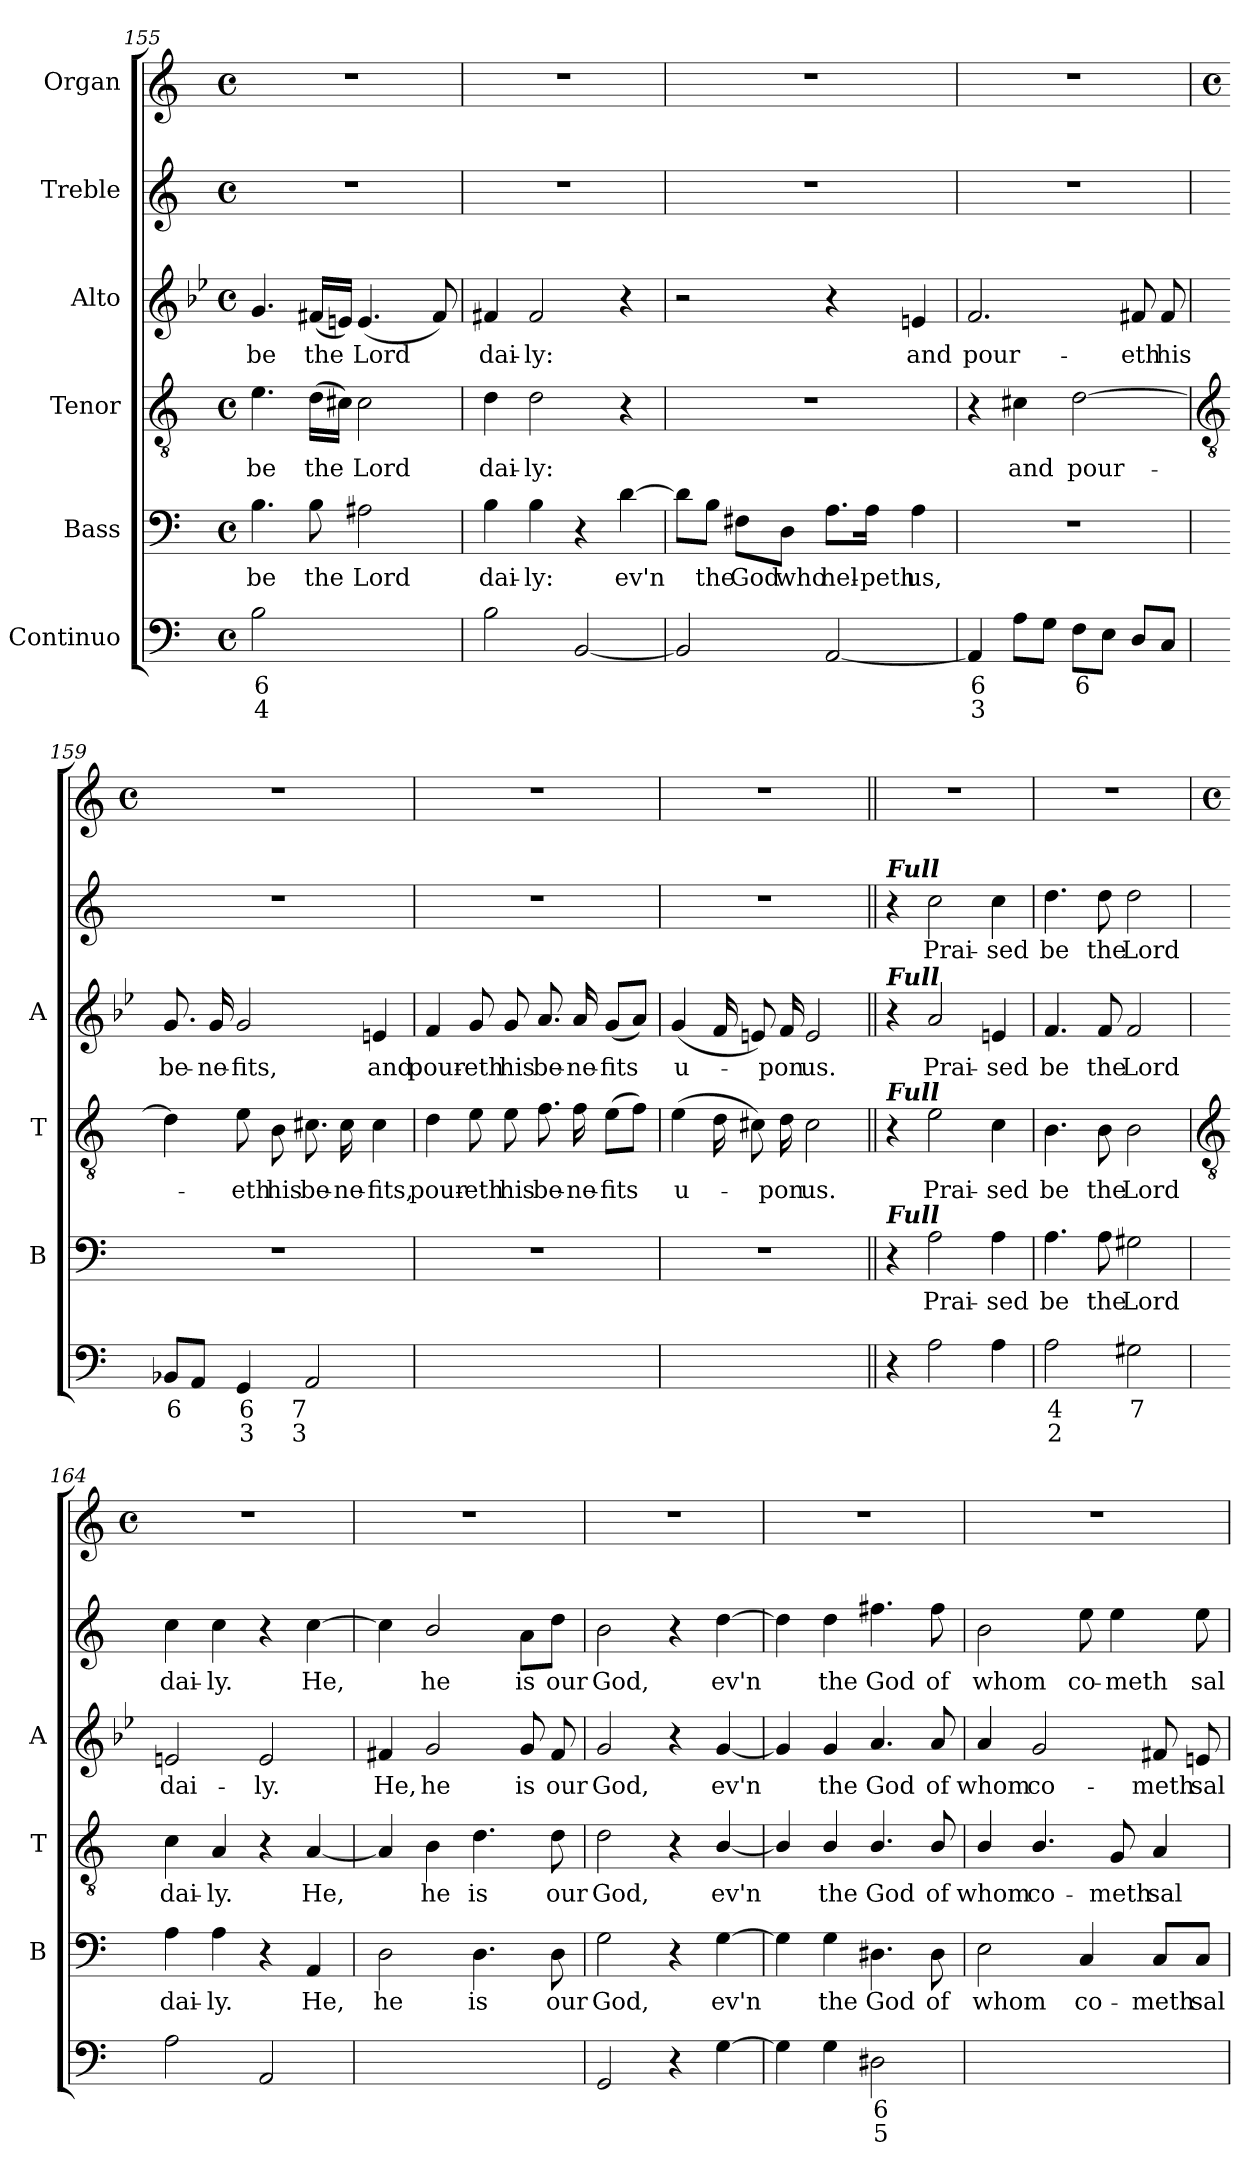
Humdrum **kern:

**kern	**text	**text	**kern	**text	**kern	**text	**kern	**text	**kern	**text	**kern
*part6	*part6	*part6	*part5	*part5	*part4	*part4	*part3	*part3	*part2	*part2	*part1
*staff6	*staff6	*staff6	*staff5	*staff5	*staff4	*staff4	*staff3	*staff3	*staff2	*staff2	*staff1
*I"Continuo	*	*	*I"Bass	*	*I"Tenor	*	*I"Alto	*	*I"Treble	*	*I"Organ
*	*	*	*I'B	*	*I'T	*	*I'A	*	*	*	*
*clefF4	*	*	*clefF4	*	*clefGv2	*	*clefG2	*	*clefG2	*	*clefG2
*k[]	*	*	*k[]	*	*k[]	*	*k[b-e-]	*	*k[]	*	*k[]
*C:	*	*	*C:	*	*C:	*	*B-:	*	*C:	*	*C:
*M4/4	*	*	*M4/4	*	*M4/4	*	*M4/4	*	*M4/4	*	*M4/4
*met(c)	*	*	*met(c)	*	*met(c)	*	*met(c)	*	*met(c)	*	*met(c)
=155	=155	=155	=155	=155	=155	=155	=155	=155	=155	=155	=155
!	!LO:LY:b	!LO:LY:b	!	!LO:LY:b	!	!LO:LY:b	!	!LO:LY:b	!	!	!
2B	6	4	4.B	be	4.e	be	4.g	be	1r	.	1r
!	!	!	!	!LO:LY:b	!	!LO:LY:b	!	!LO:LY:b	!	!	!
.	.	.	8B	the	(>16dLL	the	(<16f#XLL	the	.	.	.
.	.	.	.	.	16c#XJJ)	.	16enJJ)	.	.	.	.
!	!LO:LY:b	!	!	!LO:LY:b	!	!LO:LY:b	!	!LO:LY:b	!	!	!
[4A#Xyy	5	.	2A#X	Lord	2c#	Lord	(<4.e	Lord	.	.	.
!	!LO:LY:b	!	!	!	!	!	!	!	!	!	!
4A#yy]	6	.	.	.	.	.	.	.	.	.	.
.	.	.	.	.	.	.	8f#)	.	.	.	.
=156	=156	=156	=156	=156	=156	=156	=156	=156	=156	=156	=156
!	!	!	!	!LO:LY:b	!	!LO:LY:b	!	!LO:LY:b	!	!	!
2B	.	.	4B	dai-	4d	dai-	4f#X	dai-	1r	.	1r
!	!	!	!	!LO:LY:b	!	!LO:LY:b	!	!LO:LY:b	!	!	!
.	.	.	4B	-ly:	2d	-ly:	2f#	-ly:	.	.	.
[2BB	.	.	4r	.	.	.	.	.	.	.	.
!	!	!	!	!LO:LY:b	!	!	!	!	!	!	!
.	.	.	[4d	ev'n	4r	.	4r	.	.	.	.
=157	=157	=157	=157	=157	=157	=157	=157	=157	=157	=157	=157
2BB]	.	.	8d\L]	.	1r	.	2r	.	1r	.	1r
!	!	!	!	!LO:LY:b	!	!	!	!	!	!	!
.	.	.	8B\J	the	.	.	.	.	.	.	.
!	!	!	!	!LO:LY:b	!	!	!	!	!	!	!
.	.	.	8F#X\L	God	.	.	.	.	.	.	.
!	!	!	!	!LO:LY:b	!	!	!	!	!	!	!
.	.	.	8D\J	who	.	.	.	.	.	.	.
!	!	!	!	!LO:LY:b	!	!	!	!	!	!	!
[2AA	.	.	8.A\L	hel-	.	.	4r	.	.	.	.
!	!	!	!	!LO:LY:b	!	!	!	!	!	!	!
.	.	.	16A\Jk	-peth	.	.	.	.	.	.	.
!	!	!	!	!LO:LY:b	!	!	!	!LO:LY:b	!	!	!
.	.	.	4A	us,	.	.	4en	and	.	.	.
=158	=158	=158	=158	=158	=158	=158	=158	=158	=158	=158	=158
!	!LO:LY:b	!LO:LY:b	!	!	!	!	!	!LO:LY:b	!	!	!
4AA]	6	3	1r	.	4r	.	2.f	pour-	1r	.	1r
!	!	!	!	!	!	!LO:LY:b	!	!	!	!	!
8AL	.	.	.	.	4c#X	and	.	.	.	.	.
8GJ	.	.	.	.	.	.	.	.	.	.	.
!	!LO:LY:b	!	!	!	!	!LO:LY:b	!	!	!	!	!
8FL	6	.	.	.	[2d	pour-	.	.	.	.	.
8EJ	.	.	.	.	.	.	.	.	.	.	.
!	!	!	!	!	!	!	!	!LO:LY:b	!	!	!
8DL	.	.	.	.	.	.	8f#X	-eth	.	.	.
!	!	!	!	!	!	!	!	!LO:LY:b	!	!	!
8CJ	.	.	.	.	.	.	8f#	his	.	.	.
!!LO:LB:g=z
=159	=159	=159	=159	=159	=159	=159	=159	=159	=159	=159	=159
*	*	*	*	*	*clefGv2	*	*	*	*	*	*
*	*	*	*	*	*	*	*	*	*	*	*M4/4
*	*	*	*	*	*	*	*	*	*	*	*met(c)
!	!LO:LY:b	!	!	!	!	!	!	!LO:LY:b	!	!	!
8BB-XL	6	.	1r	.	4d]	.	8.g	be-	1r	.	1r
8AAJ	.	.	.	.	.	.	.	.	.	.	.
!	!	!	!	!	!	!	!	!LO:LY:b	!	!	!
.	.	.	.	.	.	.	16g	-ne-	.	.	.
!	!LO:LY:b	!LO:LY:b	!	!	!	!LO:LY:b	!	!LO:LY:b	!	!	!
4GG	6	3	.	.	8e	eth	2g	-fits,	.	.	.
!	!	!	!	!	!	!LO:LY:b	!	!	!	!	!
.	.	.	.	.	8B	his	.	.	.	.	.
!	!LO:LY:b	!LO:LY:b	!	!	!	!LO:LY:b	!	!	!	!	!
2AA	7	3	.	.	8.c#X	be-	.	.	.	.	.
!	!	!	!	!	!	!LO:LY:b	!	!	!	!	!
.	.	.	.	.	16c#	-ne-	.	.	.	.	.
!	!	!	!	!	!	!LO:LY:b	!	!LO:LY:b	!	!	!
.	.	.	.	.	4c#	-fits,	4en	and	.	.	.
=160	=160	=160	=160	=160	=160	=160	=160	=160	=160	=160	=160
!	!LO:LY:b	!LO:LY:b	!	!	!	!LO:LY:b	!	!LO:LY:b	!	!	!
(>[4AA\yy	6	4	1r	.	4d	pour-	4f	pour-	1r	.	1r
!	!LO:LY:b	!LO:LY:b	!	!	!	!LO:LY:b	!	!LO:LY:b	!	!	!
4AA\yy_	7	5	.	.	8e	-eth	8g	-eth	.	.	.
!	!	!	!	!	!	!LO:LY:b	!	!LO:LY:b	!	!	!
.	.	.	.	.	8e	his	8g	his	.	.	.
!	!LO:LY:b	!LO:LY:b	!	!	!	!LO:LY:b	!	!LO:LY:b	!	!	!
4AA\yy_	8	6	.	.	8.f	be-	8.a	be-	.	.	.
!	!	!	!	!	!	!LO:LY:b	!	!LO:LY:b	!	!	!
.	.	.	.	.	16f	-ne-	16a	-ne-	.	.	.
!	!LO:LY:b	!LO:LY:b	!	!	!	!LO:LY:b	!	!LO:LY:b	!	!	!
4AA\yy_	7	5	.	.	(>8eL	-fits	(<8gL	-fits	.	.	.
.	.	.	.	.	8fJ)	.	8aJ)	.	.	.	.
=161	=161	=161	=161	=161	=161	=161	=161	=161	=161	=161	=161
!	!LO:LY:b	!LO:LY:b	!	!	!	!LO:LY:b	!	!LO:LY:b	!	!	!
4AA\yy_)	7	5	1r	.	(>4e	u-	(<4g	u-	1r	.	1r
!	!LO:LY:b	!LO:LY:b	!	!	!	!	!	!	!	!	!
4AA\yy_	6	4	.	.	16dLL	.	16fLL	.	.	.	.
.	.	.	.	.	8c#XJ)	.	8enJ)	.	.	.	.
!	!	!	!	!	!	!LO:LY:b	!	!LO:LY:b	!	!	!
.	.	.	.	.	16d	pon	16f	pon	.	.	.
!	!LO:LY:b	!LO:LY:b	!	!	!	!LO:LY:b	!	!LO:LY:b	!	!	!
2AA\yy]	5	3	.	.	2c#	us.	2e	us.	.	.	.
=162||	=162||	=162||	=162||	=162||	=162||	=162||	=162||	=162||	=162||	=162||	=162||
!	!	!	!	!	!	!	!	!	!LO:TX:a:Bi:t=Full	!	!
!	!	!	!	!	!	!	!LO:TX:a:Bi:t=Full	!	!	!	!
!	!	!	!	!	!LO:TX:a:Bi:t=Full	!	!	!	!	!	!
!	!	!	!LO:TX:a:Bi:t=Full	!	!	!	!	!	!	!	!
4r	.	.	4r	.	4r	.	4r	.	4r	.	1r
!	!	!	!	!LO:LY:b	!	!LO:LY:b	!	!LO:LY:b	!	!LO:LY:b	!
2A	.	.	2A	Prai-	2e	Prai-	2a	Prai-	2cc	Prai-	.
!	!	!	!	!LO:LY:b	!	!LO:LY:b	!	!LO:LY:b	!	!LO:LY:b	!
4A	.	.	4A	-sed	4c	-sed	4en	-sed	4cc	-sed	.
=163	=163	=163	=163	=163	=163	=163	=163	=163	=163	=163	=163
!	!LO:LY:b	!LO:LY:b	!	!LO:LY:b	!	!LO:LY:b	!	!LO:LY:b	!	!LO:LY:b	!
2A	4	2	4.A	be	4.B	be	4.f	be	4.dd	be	1r
!	!	!	!	!LO:LY:b	!	!LO:LY:b	!	!LO:LY:b	!	!LO:LY:b	!
.	.	.	8A	the	8B	the	8f	the	8dd	the	.
!	!LO:LY:b	!	!	!LO:LY:b	!	!LO:LY:b	!	!LO:LY:b	!	!LO:LY:b	!
2G#X	7	.	2G#X	Lord	2B	Lord	2f	Lord	2dd	Lord	.
!!LO:LB:g=z
=164	=164	=164	=164	=164	=164	=164	=164	=164	=164	=164	=164
*	*	*	*	*	*clefGv2	*	*	*	*	*	*
*	*	*	*	*	*	*	*	*	*	*	*M4/4
*	*	*	*	*	*	*	*	*	*	*	*met(c)
!	!	!	!	!LO:LY:b	!	!LO:LY:b	!	!LO:LY:b	!	!LO:LY:b	!
2A	.	.	4A	dai-	4c	dai-	2en	dai-	4cc	dai-	1r
!	!	!	!	!LO:LY:b	!	!LO:LY:b	!	!	!	!LO:LY:b	!
.	.	.	4A	-ly.	4A	-ly.	.	.	4cc	-ly.	.
!	!	!	!	!	!	!	!	!LO:LY:b	!	!	!
2AA	.	.	4r	.	4r	.	2e	-ly.	4r	.	.
!	!	!	!	!LO:LY:b	!	!LO:LY:b	!	!	!	!LO:LY:b	!
.	.	.	4AA	He,	[4A	He,	.	.	[4cc	He,	.
=165	=165	=165	=165	=165	=165	=165	=165	=165	=165	=165	=165
!	!LO:LY:b	!LO:LY:b	!	!LO:LY:b	!	!	!	!LO:LY:b	!	!	!
[4Dyy	7	3	2D	he	4A]	.	4f#X	He,	4cc]	.	1r
!	!LO:LY:b	!LO:LY:b	!	!	!	!LO:LY:b	!	!LO:LY:b	!	!LO:LY:b	!
4Dyy_	6	4	.	.	4B	he	2g	he	2b/	he	.
!	!LO:LY:b	!LO:LY:b	!	!LO:LY:b	!	!LO:LY:b	!	!	!	!	!
4Dyy_	6	4	4.D	is	4.d	is	.	.	.	.	.
!	!LO:LY:b	!LO:LY:b	!	!	!	!	!	!LO:LY:b	!	!LO:LY:b	!
8Dyy_	5	4	.	.	.	.	8g	is	8a\L	is	.
!	!	!LO:LY:b	!	!LO:LY:b	!	!LO:LY:b	!	!LO:LY:b	!	!LO:LY:b	!
8DLyy]	.	3	8D	our	8d	our	8f#	our	8dd\J	our	.
=166	=166	=166	=166	=166	=166	=166	=166	=166	=166	=166	=166
!	!	!	!	!LO:LY:b	!	!LO:LY:b	!	!LO:LY:b	!	!LO:LY:b	!
2GG	.	.	2G	God,	2d	God,	2g	God,	2b	God,	1r
4r	.	.	4r	.	4r	.	4r	.	4r	.	.
!	!	!	!	!LO:LY:b	!	!LO:LY:b	!	!LO:LY:b	!	!LO:LY:b	!
[4G	.	.	[4G	ev'n	[4B/	ev'n	[4g	ev'n	[4dd	ev'n	.
=167	=167	=167	=167	=167	=167	=167	=167	=167	=167	=167	=167
4G]	.	.	4G]	.	4B/]	.	4g]	.	4dd]	.	1r
!	!	!	!	!LO:LY:b	!	!LO:LY:b	!	!LO:LY:b	!	!LO:LY:b	!
4G	.	.	4G	the	4B/	the	4g	the	4dd	the	.
!	!LO:LY:b	!LO:LY:b	!	!LO:LY:b	!	!LO:LY:b	!	!LO:LY:b	!	!LO:LY:b	!
2D#X	6	5	4.D#X	God	4.B/	God	4.a	God	4.ff#X	God	.
!	!	!	!	!LO:LY:b	!	!LO:LY:b	!	!LO:LY:b	!	!LO:LY:b	!
.	.	.	8D#	of	8B/	of	8a	of	8ff#	of	.
=168	=168	=168	=168	=168	=168	=168	=168	=168	=168	=168	=168
!	!LO:LY:b	!	!	!LO:LY:b	!	!LO:LY:b	!	!LO:LY:b	!	!LO:LY:b	!
[4Eyy	4	.	2E	whom	4B/	whom	4a	whom	2b	whom	1r
!	!LO:LY:b	!	!	!	!	!LO:LY:b	!	!LO:LY:b	!	!	!
4Eyy]	3	.	.	.	4.B/	co-	2g	co-	.	.	.
!	!LO:LY:b	!	!	!LO:LY:b	!	!	!	!	!	!LO:LY:b	!
[4Cyy	7	.	4C	co-	.	.	.	.	8ee	co-	.
!	!	!	!	!	!	!LO:LY:b	!	!	!	!LO:LY:b	!
.	.	.	.	.	8G	-meth	.	.	4ee	-meth	.
!	!LO:LY:b	!	!	!LO:LY:b	!	!LO:LY:b	!	!LO:LY:b	!	!	!
4Cyy]	6	.	8C/L	-meth	4A	sal-	8f#X	-meth	.	.	.
!	!	!	!	!LO:LY:b	!	!	!	!LO:LY:b	!	!LO:LY:b	!
.	.	.	8C/J	sal-	.	.	8en	sal-	8ee	sal-	.
=	=	=	=	=	=	=	=	=	=	=	=
*-	*-	*-	*-	*-	*-	*-	*-	*-	*-	*-	*-
